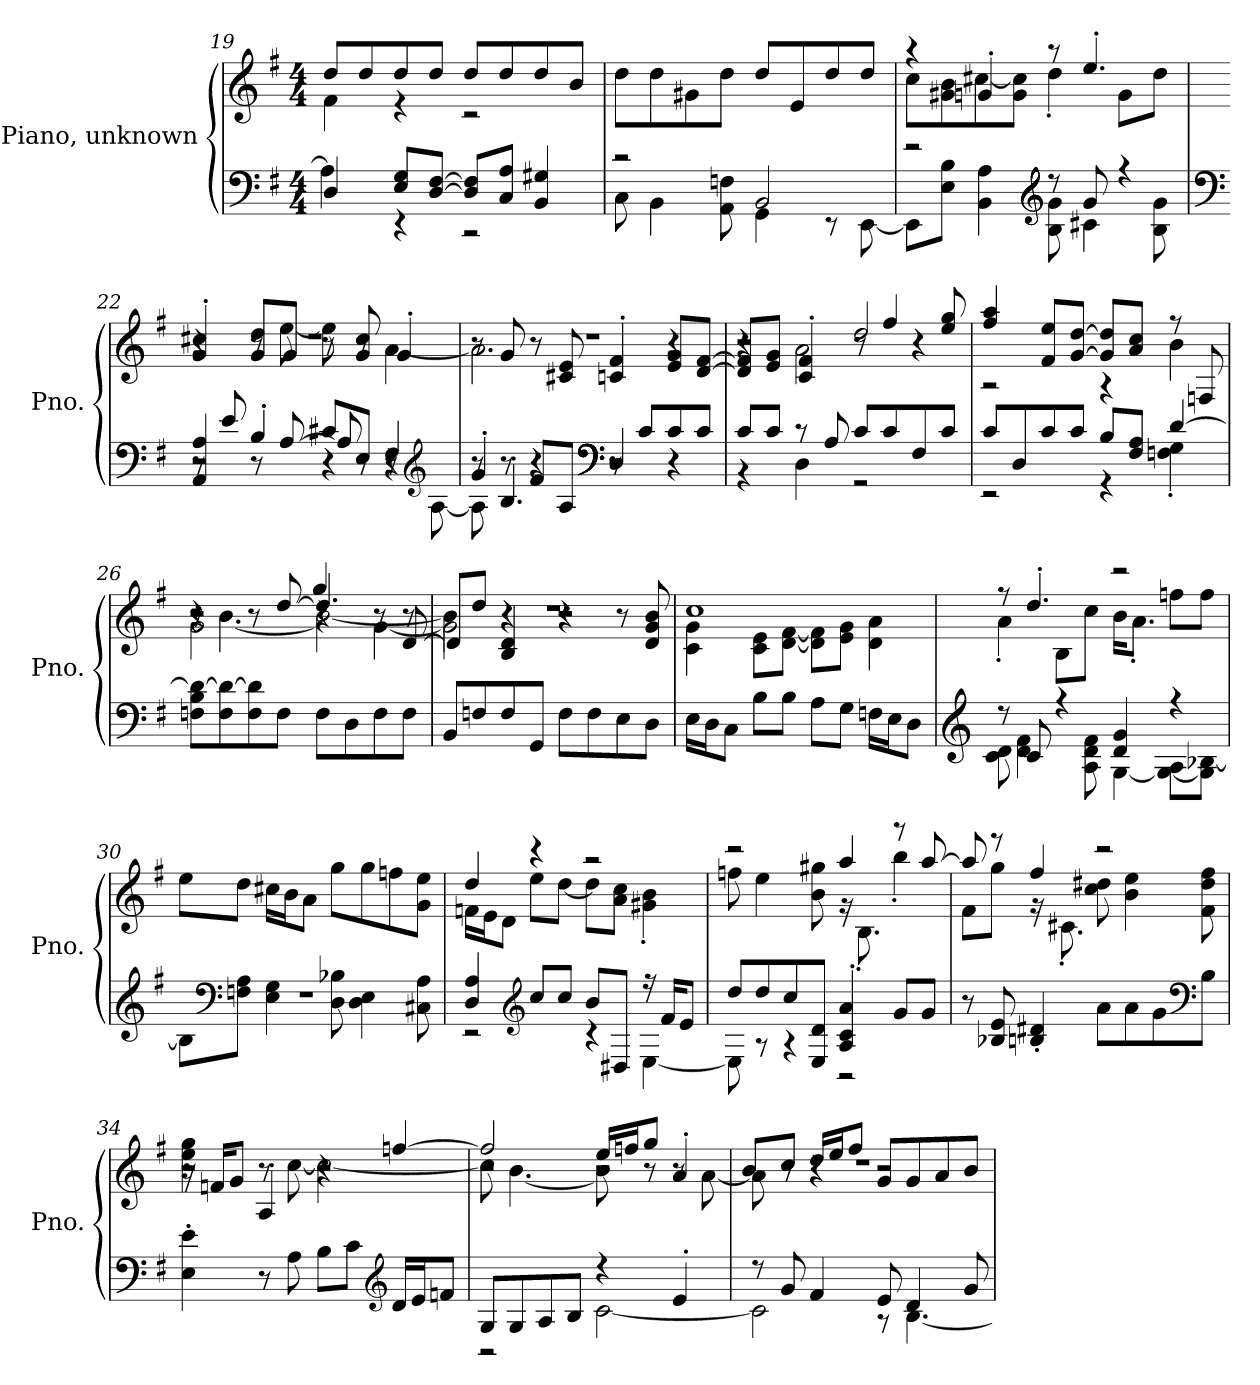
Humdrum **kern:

**kern	**kern
*part1	*part1
*staff2	*staff1
*I"Piano, unknown	*
*I'Pno.	*
*clefF4	*clefG2
*k[f#]	*k[f#]
*M4/4	*M4/4
=19	=19
*^	*^
4D/	4A\]	8dd/L	4f#\
.	.	8dd/	.
8E/ 8G/L	4r	8dd/	4r
[8D/ [8F#/J	.	8dd/J	.
8D/] 8F#/]L	2r	8dd/L	2r
8C/ 8A/J	.	8dd/	.
4BB/ 4G#X/	.	8dd/	.
.	.	8b/J	.
*	*	*v	*v
!!LO:LB:g=z
=20	=20	=20
2r	8C\	8dd\L
.	4BB\	8dd\
.	.	8g#X\
.	8AA\ 8Fn\	8dd\J
2BB/	4GG\	8dd/L
.	.	8e/
.	8r	8dd/
.	[8EE\	8dd/J
=21	=21	=21
*	*	*^
2r	8EE\L]	4r	8cc\L
.	8E\ 8B\J	.	8g#X\ 8b\
.	4BB\ 4A\	4gn'/	[8cc#X\
.	.	.	8g\ 8cc#\]J
*clefG2	*	*	*
8r	8B\ 8g\	8r	4dd'\
8g/	4c#X\	4.ee'/	.
4r	.	.	8g\L
.	8B\ 8g\	.	8dd\J
*v	*v	*	*
*	*v	*v
=22	=22
*clefF4	*
*^	*^
*	*^	*	*^
8r	2r	4AA/ 4A/	1r	4r	4g/' 4cc#X/'
8e/	.	.	.	.	.
4B'/	.	8r	.	8r	8g/ 8dd/L
.	.	[8A/	.	[8ee\	8g/J
8c#X/L	4r	8A/]	.	8ee\]	8r
8E/J	.	8r	.	8r	8g/ 8cc#/
4r	8r	4F#/	.	[4a\	4g'/
*clefG2	*	*	*	*	*
.	[8A\	.	.	.	.
!!LO:PB:g=z	!!	!!
=23	=23	=23	=23	=23	=23
4g'/	8A\]	8r	1r	2.a\]	8r
.	8r	4.B'/	.	.	8g/
8f#/L	4r	.	.	.	8r
8A/J	.	.	.	.	8c#X/ 8e/
*clefF4	*	*	*	*	*
8r	2r	4D/	.	.	4cn/' 4f#/'
8c/L	.	.	.	.	.
8c/	.	4r	.	4r	8e/ 8g/L
8c/J	.	.	.	.	[8d/ [8f#/J
*	*v	*v	*	*	*
=24	=24	=24	=24	=24
8c/L	4r	2r	4r	8d/] 8f#/]L
8c/J	.	.	.	8e/ 8g/J
8r	4D\	.	2a\	4c/' 4f#/'
8A/	.	.	.	.
8c/L	2r	2dd/	.	8r
8c/	.	.	.	4ff#/
8F#/	.	.	4r	.
8c/J	.	.	.	8ee/ 8gg/
*	*	*	*v	*v
=25	=25	=25	=25
8c/L	2r	4ff#/ 4aa/	2r
8D/	.	.	.
8c/	.	8f#/ 8ee/L	.
8c/J	.	[8g/ [8dd/J	.
8B/L	4r	8g/] 8dd/]L	4r
8F#/ 8A/J	.	8a/ 8cc/J	.
[4d/	4Fn\' 4G\'	8r	4b\
.	.	8Fn/	.
*v	*v	*	*
!!LO:LB:g=z
=26	=26	=26
*	*^	*^
8Fn\ 8B\ 8d\_L	4r	8r	2r	2g\
8F\ 8d\_	.	[4.b\	.	.
8F\ 8d\]	8r	.	.	.
8F\J	[8dd/	.	.	.
8F\L	4.dd/]	2b\_	4gg/	4r
8D\	.	.	.	.
8F\	.	.	8r	[4g\
8F\J	8r	.	[8d/	.
=27	=27	=27	=27	=27
8BB/L	1r	4b\]	8d/L]	2g\]
8Fn/	.	.	8dd/J	.
8F/	.	4r	4B/ 4d/	.
8GG/J	.	.	.	.
8F\L	.	2r	4r	2r
8F\	.	.	.	.
8E\	.	.	8r	.
8D\J	.	.	8d/ 8g/ 8b/	.
*	*	*v	*v	*v
=28	=28	=28
16E\LL	1cc	4c\ 4g\
16D\J	.	.
8C\J	.	.
8B\L	.	8c\ 8e\L
8B\J	.	[8d\ [8f#\J
8A\L	.	8d\] 8f#\]L
8G\J	.	8e\ 8g\J
16Fn\LL	.	4d\ 4a\
16E\J	.	.
8D\J	.	.
!!LO:LB:g=z	!!
=29	=29	=29
*clefG2	*	*
*^	*	*
8r	8c\ 8d\	8r	4a'\
8c/	4d\ 4f#\	4.dd'/	.
4r	.	.	8B\L
.	8A\ 8d\ 8f#\	.	8cc\J
4d/ 4g/	[4G\	2r	16b\KL
.	.	.	8.a'\J
4r	8G\_ 8A\L	.	8ffn\L
.	8G\] [8B-X\J	.	8ff\J
*	*	*v	*v
=30	=30	=30
1r	8B-\L]	8ee\L
*clefF4	*	*
.	8Fn\ 8A\J	8dd\J
.	4E\ 4G\	16cc#X\LL
.	.	16b\J
.	.	8a\J
.	8D\ 8B-X\	8gg\L
.	4D\ 4E\	8gg\
.	.	8ffn\
.	8C#X\ 8A\	8g\ 8ee\J
=31	=31	=31
*	*	*^
4D/ 4A/	2r	4dd/	16fn\LL
.	.	.	16e\J
.	.	.	8d\J
*clefG2	*	*	*
8cc/L	.	4r	8ee\L
8cc/J	.	.	[8dd\J
8b/L	4r	2r	8dd\L]
8D#X/J	.	.	8a\ 8cc\J
16r	[4E\	.	4g#X\' 4b\'
16f#/KL	.	.	.
8e/J	.	.	.
!!LO:LB:g=z	!!
=32	=32	=32	=32
8dd/L	8E\]	2r	8ffn\
8dd/	8r	.	4ee\
8cc/	4r	.	.
8E/ 8d/J	.	.	8b\ 8gg#X\
4A/' 4c/' 4a/'	2r	4aa/	16r
.	.	.	8.B'\
8g/L	.	8r	4bb'\
8g/J	.	[8aa/	.
*v	*v	*	*
=33	=33	=33
8r	8aa/]	8f#\L
8B-X/ 8e/	8r	8gg\J
4Bn/' 4d#X/'	4ff#/	16r
.	.	8.c#X'\
8a\L	2r	8cc\ 8dd#X\
8a\	.	4b\ 4ee\
8g\	.	.
*clefF4	*	*
8B\J	.	8f#\ 8dd#\ 8ff#\
=34	=34	=34
*	*	*^
4E\' 4e\'	2r	4ee\ 4gg\	16r
.	.	.	16fn/KL
.	.	.	8g/J
8r	.	8r	4A'/
8A\	.	[8cc\	.
8B\L	4r	2cc\_	2r
8c\J	.	.	.
*clefG2	*	*	*
16d/LL	[4ffn/	.	.
16e/J	.	.	.
8fn/J	.	.	.
!!LO:LB:g=z	!!	!!
=35	=35	=35	=35
*^	*	*	*
8G/L	2r	2ff/]	8cc\]	2r
8G/	.	.	[4.b\	.
8A/	.	.	.	.
8B/J	.	.	.	.
4r	[2c\	2r	8b\]	16ee/LL
.	.	.	.	16ffn/J
.	.	.	8r	8gg/J
4e'/	.	.	8r	4a'/
.	.	.	[8a\	.
=36	=36	=36	=36	=36
8r	2c\]	1r	8a\]	8b/L
8g/	.	.	8r	8cc/J
4f#/	.	.	4r	16dd/LL
.	.	.	.	16ee/J
.	.	.	.	8ff#/J
8e/	8r	.	2r	8g/L
4d/	[4.B\	.	.	8g/
.	.	.	.	8a/
8g/	.	.	.	8b/J
*v	*v	*	*	*
*	*v	*v	*v
=	=
*-	*-
